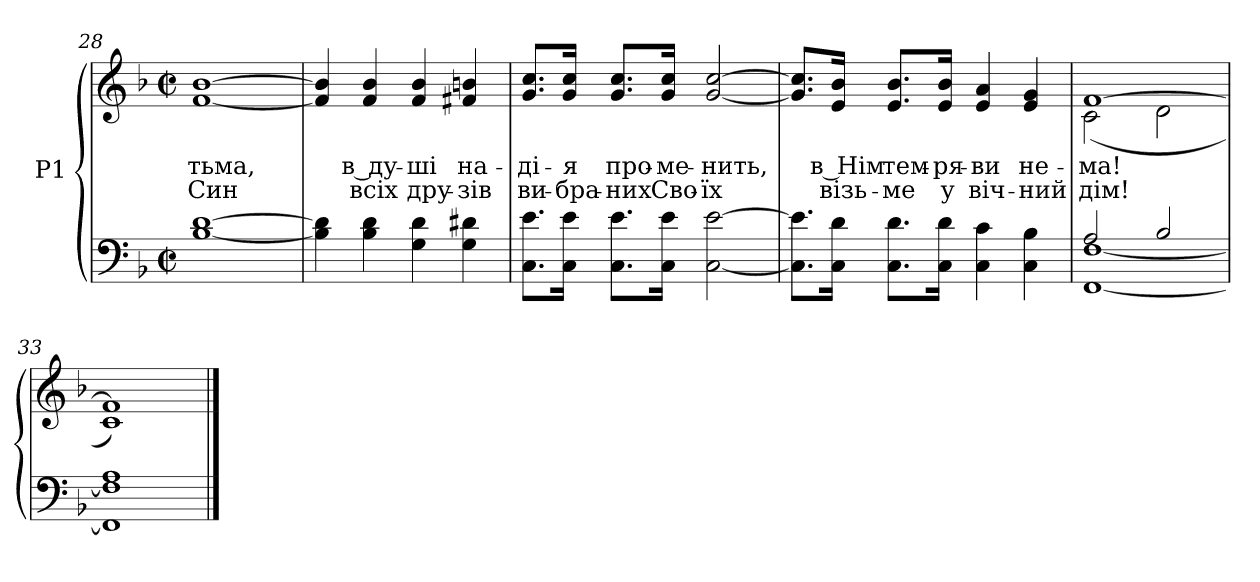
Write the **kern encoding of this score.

**kern	**kern	**text	**text
*part1	*part1	*part1	*part1
*staff2	*staff1	*staff1	*staff1
*I"P1	*	*	*
*clefF4	*clefG2	*	*
*k[b-]	*k[b-]	*	*
*F:	*F:	*	*
*M2/2	*M2/2	*	*
*met(c|)	*met(c|)	*	*
=28	=28	=28	=28
!	!	!LO:LY:b:color=#000000	!LO:LY:b:color=#000000
[<1B-i [>1di	[<1fi [>1b-i	-тьма,	Син
!!LO:LB:g=z
=29	=29	=29	=29
4B-i\] 4di]	4fi/] 4b-i]	.	.
!	!	!LO:LY:b:color=#000000	!LO:LY:b:color=#000000
4B-i\ 4di	4fi/ 4b-i	в ду-	всіх
!	!	!LO:LY:b:color=#000000	!LO:LY:b:color=#000000
4Gi\ 4di	4fi/ 4b-i	-ші	дру-
!	!	!LO:LY:b:color=#000000	!LO:LY:b:color=#000000
4Gi\ 4d#Xi	4f#Xi/ 4bni	на-	-зів
=30	=30	=30	=30
!	!	!LO:LY:b:color=#000000	!LO:LY:b:color=#000000
8.Ci\ 8.eiL	8.gi/ 8.cciL	-ді-	ви-
!	!	!LO:LY:b:color=#000000	!LO:LY:b:color=#000000
16Ci\ 16eiJk	16gi/ 16cciJk	-я	-бра-
!	!	!LO:LY:b:color=#000000	!LO:LY:b:color=#000000
8.Ci\ 8.eiL	8.gi/ 8.cciL	про-	-них
!	!	!LO:LY:b:color=#000000	!LO:LY:b:color=#000000
16Ci\ 16eiJk	16gi/ 16cciJk	-ме-	Сво-
!	!	!LO:LY:b:color=#000000	!LO:LY:b:color=#000000
[<2Ci\ [>2ei	[<2gi/ [>2cci	-нить,	-їх
=31	=31	=31	=31
8.Ci\] 8.ei]L	8.gi/] 8.cci]L	.	.
!	!	!LO:LY:b:color=#000000	!LO:LY:b:color=#000000
16Ci\ 16diJk	16ei/ 16b-iJk	в Нім	візь-
!	!	!LO:LY:b:color=#000000	!LO:LY:b:color=#000000
8.Ci\ 8.diL	8.ei/ 8.b-iL	тем-	-ме
!	!	!LO:LY:b:color=#000000	!LO:LY:b:color=#000000
16Ci\ 16diJk	16ei/ 16b-iJk	-ря-	у
!	!	!LO:LY:b:color=#000000	!LO:LY:b:color=#000000
4Ci\ 4ci	4ei/ 4ai	-ви	віч-
!	!	!LO:LY:b:color=#000000	!LO:LY:b:color=#000000
4Ci\ 4B-i	4ei/ 4gi	не-	-ний
=32	=32	=32	=32
*^	*	*	*
!	!	!	!LO:LY:b:color=#000000	!LO:LY:b:color=#000000
*	*	*^	*	*
2Ai/	[<1FFi [<1Fi	[>1fi	(2ci\	-ма!	дім!
2B-i/	.	.	2di\	.	.
=33	=33	=33	=33	=33	=33
1Ai	1FFi] 1Fi]	1fi]	1ci)	.	.
*v	*v	*	*	*	*
*	*v	*v	*	*
==	==	==	==
*-	*-	*-	*-
